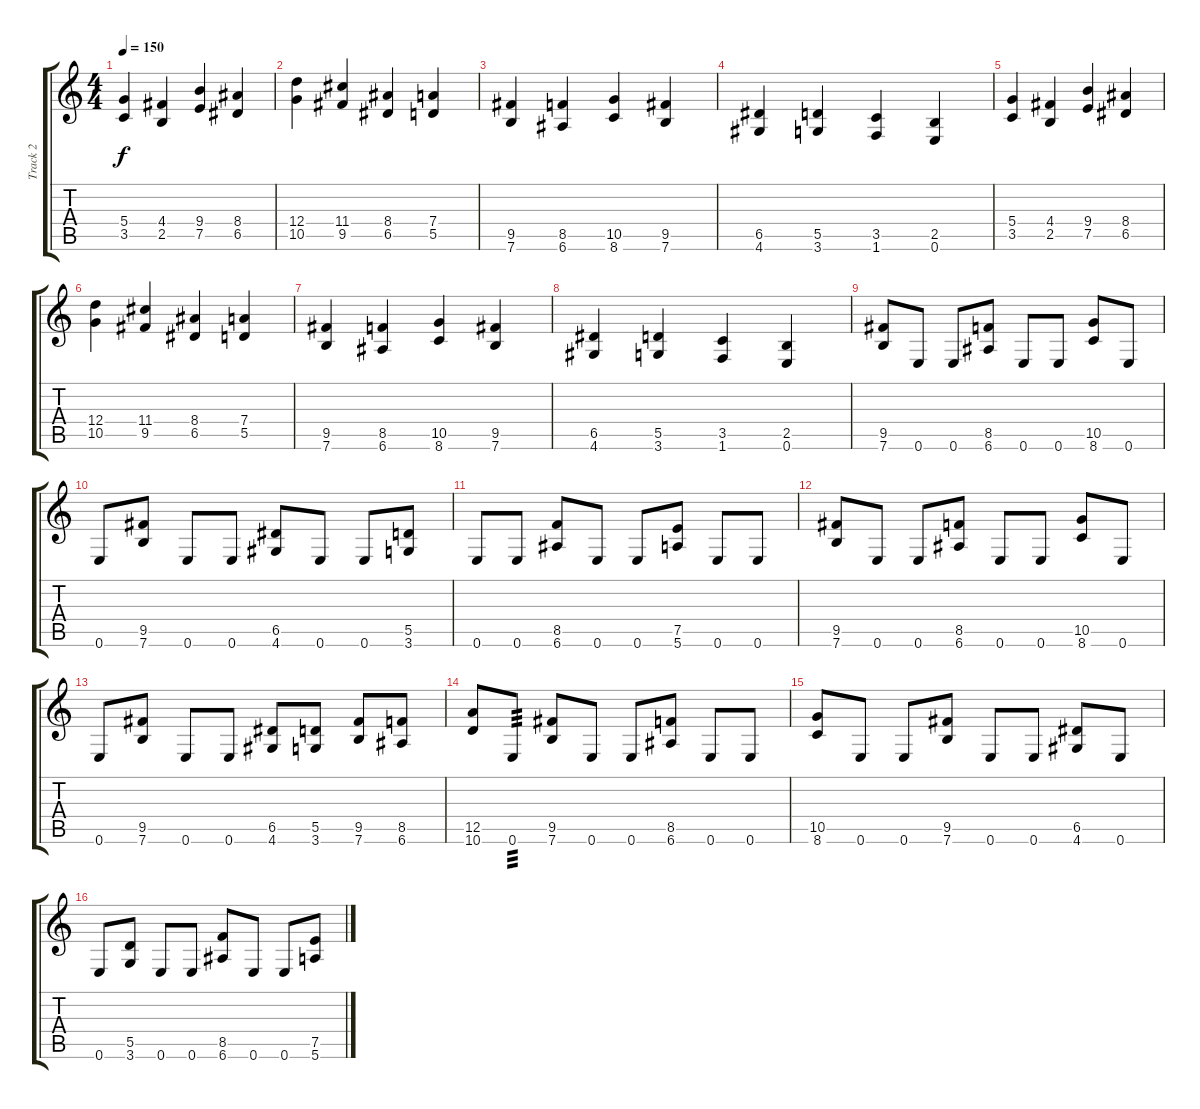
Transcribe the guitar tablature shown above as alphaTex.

\track ("Track 2" "Track 2") {instrument distortionguitar}
\staff {score tabs}
\tuning (E4 B3 G3 D3 A2 E2) {hide}
\ts (4 4)
\tempo 150
\clef g2
\ks c
(5.4 3.5).4{dy f} (4.4 2.5).4 (9.4 7.5).4 (8.4 6.5).4 |
(12.4 10.5).4 (11.4 9.5).4 (8.4 6.5).4 (7.4 5.5).4 |
(9.5 7.6).4 (8.5 6.6).4 (10.5 8.6).4 (9.5 7.6).4 |
(6.5 4.6).4 (5.5 3.6).4 (3.5 1.6).4 (2.5 0.6).4 |
(5.4 3.5).4 (4.4 2.5).4 (9.4 7.5).4 (8.4 6.5).4 |
(12.4 10.5).4 (11.4 9.5).4 (8.4 6.5).4 (7.4 5.5).4 |
(9.5 7.6).4 (8.5 6.6).4 (10.5 8.6).4 (9.5 7.6).4 |
(6.5 4.6).4 (5.5 3.6).4 (3.5 1.6).4 (2.5 0.6).4 |
(9.5 7.6).8 0.6.8 0.6.8 (8.5 6.6).8 0.6.8 0.6.8 (10.5 8.6).8 0.6.8 |
0.6.8 (9.5 7.6).8 0.6.8 0.6.8 (6.5 4.6).8 0.6.8 0.6.8 (5.5 3.6).8 |
0.6.8 0.6.8 (8.5 6.6).8 0.6.8 0.6.8 (7.5 5.6).8 0.6.8 0.6.8 |
(9.5 7.6).8 0.6.8 0.6.8 (8.5 6.6).8 0.6.8 0.6.8 (10.5 8.6).8 0.6.8 |
0.6.8 (9.5 7.6).8 0.6.8 0.6.8 (6.5 4.6).8 (5.5 3.6).8 (9.5 7.6).8 (8.5 6.6).8 |
(12.5 10.6).8 0.6.8{tp 3} (9.5 7.6).8 0.6.8 0.6.8 (8.5 6.6).8 0.6.8 0.6.8 |
(10.5 8.6).8 0.6.8 0.6.8 (9.5 7.6).8 0.6.8 0.6.8 (6.5 4.6).8 0.6.8 |
0.6.8 (5.5 3.6).8 0.6.8 0.6.8 (8.5 6.6).8 0.6.8 0.6.8 (7.5 5.6).8
